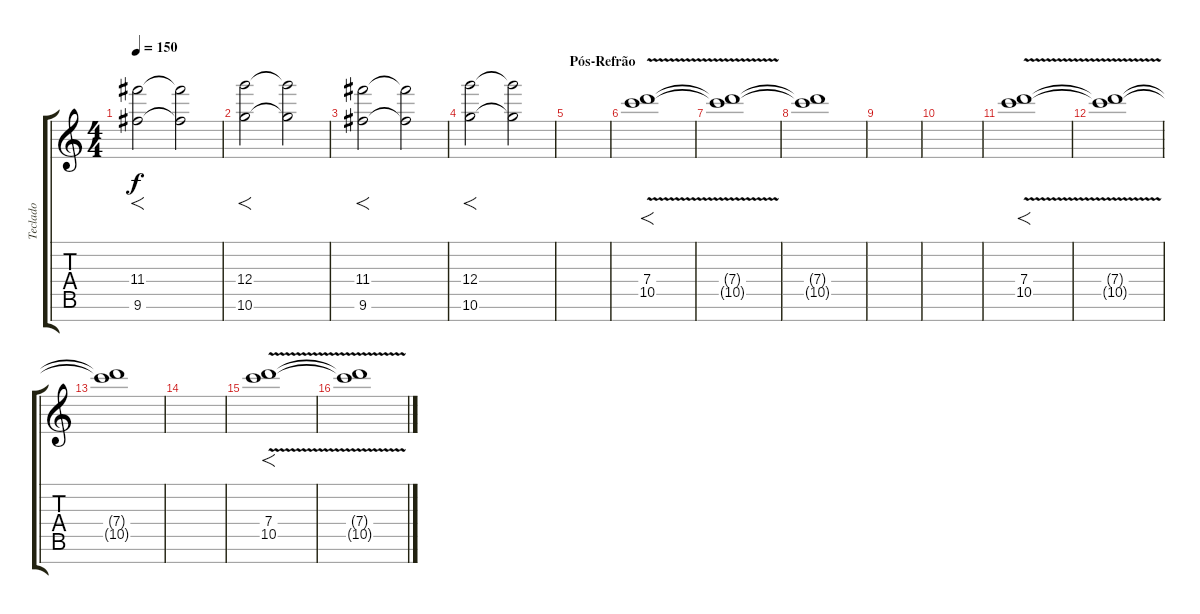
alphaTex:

\track ("Teclado" "Teclado") {instrument synthstrings2}
\staff {score tabs}
\tuning (A6 E6 B5 G5 D5 A4 E4) {hide}
\ts (4 4)
\tempo 150
\clef g2
\ks c
(11.4 9.6).2{f dy f} (11.4{t} 9.6{t}).2 |
(12.4 10.6).2{f} (12.4{t} 10.6{t}).2 |
(11.4 9.6).2{f} (11.4{t} 9.6{t}).2 |
(12.4 10.6).2{f} (12.4{t} 10.6{t}).2 |
\section ("" "Pós-Refrão")
|
(7.4{v} 10.5{v}).1{f} |
(7.4{t} 10.5{t}).1 |
(7.4{t} 10.5{t}).1 |
|
|
(7.4{v} 10.5{v}).1{f} |
(7.4{t} 10.5{t}).1 |
(7.4{t} 10.5{t}).1 |
|
(7.4{v} 10.5{v}).1{f} |
(7.4{t} 10.5{t}).1
